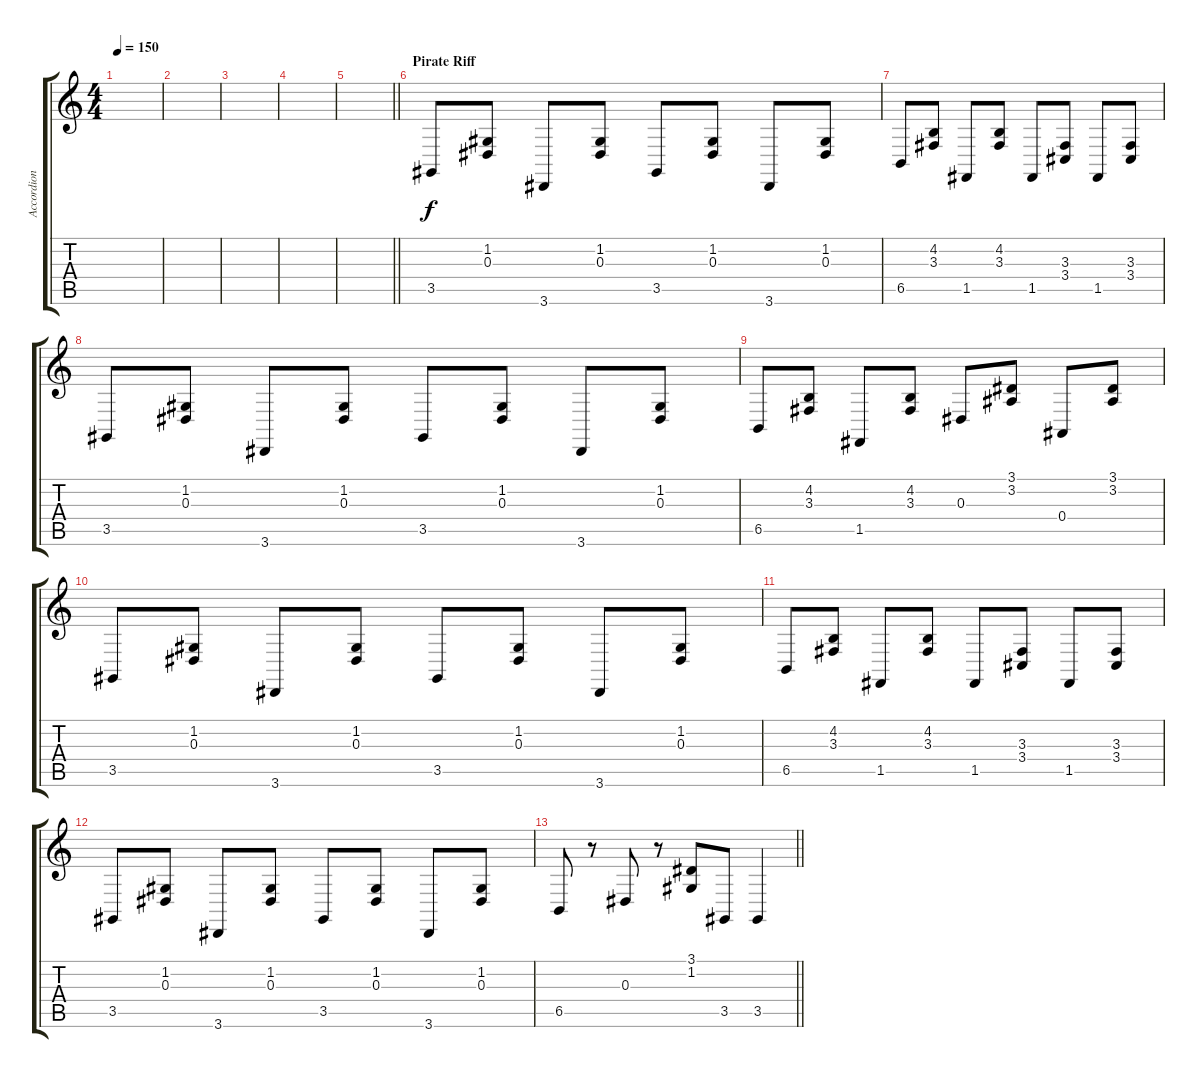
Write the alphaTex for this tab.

\track ("Accordion" "Accordion") {instrument accordion}
\staff {score tabs}
\tuning (C4 G3 Eb3 Bb2 F2 C2) {hide}
\ts (4 4)
\tempo 150
\clef g2
\ks c
|
|
|
|
\barLineRight lightlight
|
\section ("" "Pirate Riff")
3.5.8 (1.2 0.3).8 3.6.8 (1.2 0.3).8 3.5.8 (1.2 0.3).8 3.6.8 (1.2 0.3).8 |
6.5.8 (4.2 3.3).8 1.5.8 (4.2 3.3).8 1.5.8 (3.3 3.4).8 1.5.8 (3.3 3.4).8 |
3.5.8 (1.2 0.3).8 3.6.8 (1.2 0.3).8 3.5.8 (1.2 0.3).8 3.6.8 (1.2 0.3).8 |
6.5.8 (4.2 3.3).8 1.5.8 (4.2 3.3).8 0.3.8 (3.1 3.2).8 0.4.8 (3.1 3.2).8 |
3.5.8 (1.2 0.3).8 3.6.8 (1.2 0.3).8 3.5.8 (1.2 0.3).8 3.6.8 (1.2 0.3).8 |
6.5.8 (4.2 3.3).8 1.5.8 (4.2 3.3).8 1.5.8 (3.3 3.4).8 1.5.8 (3.3 3.4).8 |
3.5.8 (1.2 0.3).8 3.6.8 (1.2 0.3).8 3.5.8 (1.2 0.3).8 3.6.8 (1.2 0.3).8 |
\barLineRight lightlight
6.5.8 r.8 0.3.8 r.8 (3.1 1.2).8 3.5.8 3.5.4
